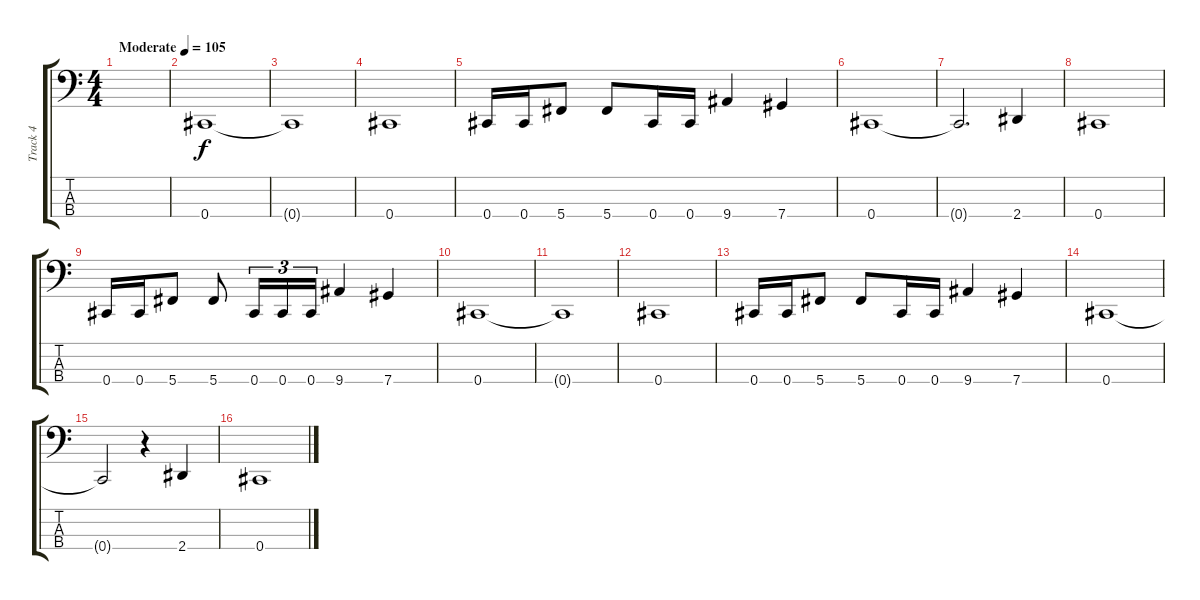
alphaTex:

\track ("Track 4" "Track 4") {instrument electricbassfinger}
\staff {score tabs}
\tuning (Gb2 Db2 Ab1 Db1) {hide}
\ts (4 4)
\tempo (105 "Moderate")
\clef f4
\ks c
|
0.4.1 |
0.4{t}.1 |
0.4.1 |
0.4.16 0.4.16 5.4.8 5.4.8 0.4.16 0.4.16 9.4.4 7.4.4 |
0.4.1 |
0.4{t}.2{d} 2.4.4 |
0.4.1 |
0.4.16 0.4.16 5.4.8 5.4.8 0.4.16{tu (3 2)} 0.4.16{tu (3 2)} 0.4.16{tu (3 2)} 9.4.4 7.4.4 |
0.4.1 |
0.4{t}.1 |
0.4.1 |
0.4.16 0.4.16 5.4.8 5.4.8 0.4.16 0.4.16 9.4.4 7.4.4 |
0.4.1 |
0.4{t}.2 r.4 2.4.4 |
0.4.1
